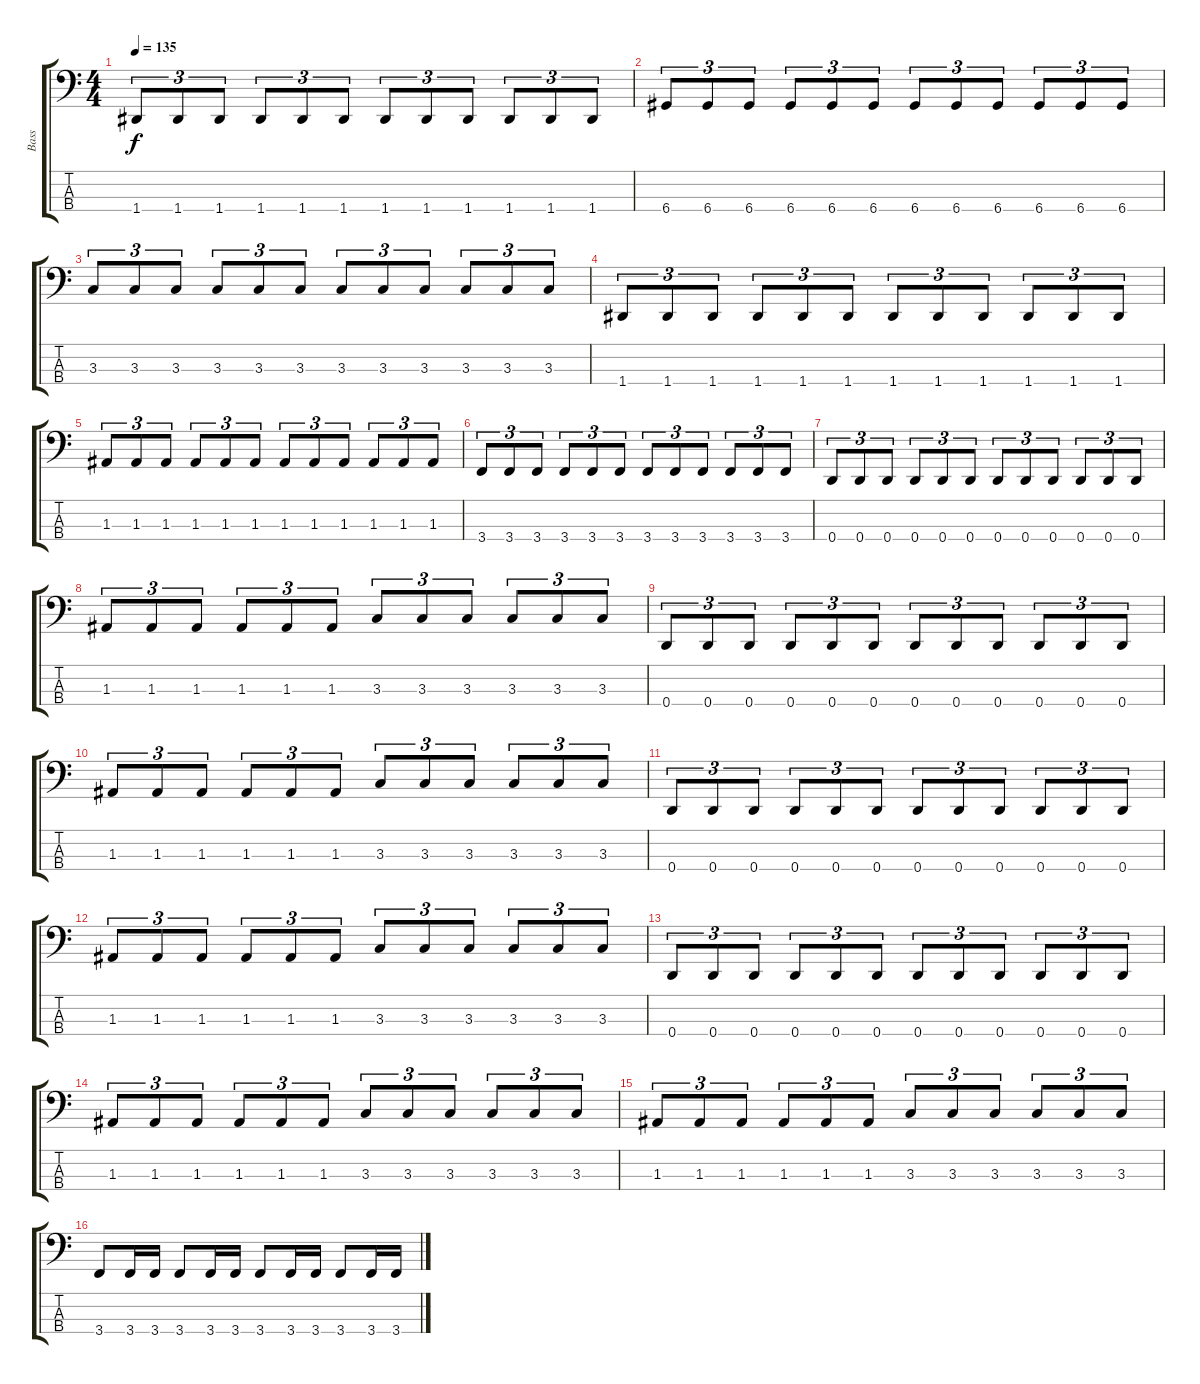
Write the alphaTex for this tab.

\track ("Bass" "Bass") {instrument electricbasspick}
\staff {score tabs}
\tuning (G2 D2 A1 D1) {hide}
\ts (4 4)
\tempo 135
\clef f4
\ks c
1.4.8{tu (3 2) dy f} 1.4.8{tu (3 2)} 1.4.8{tu (3 2)} 1.4.8{tu (3 2)} 1.4.8{tu (3 2)} 1.4.8{tu (3 2)} 1.4.8{tu (3 2)} 1.4.8{tu (3 2)} 1.4.8{tu (3 2)} 1.4.8{tu (3 2)} 1.4.8{tu (3 2)} 1.4.8{tu (3 2)} |
6.4.8{tu (3 2)} 6.4.8{tu (3 2)} 6.4.8{tu (3 2)} 6.4.8{tu (3 2)} 6.4.8{tu (3 2)} 6.4.8{tu (3 2)} 6.4.8{tu (3 2)} 6.4.8{tu (3 2)} 6.4.8{tu (3 2)} 6.4.8{tu (3 2)} 6.4.8{tu (3 2)} 6.4.8{tu (3 2)} |
3.3.8{tu (3 2)} 3.3.8{tu (3 2)} 3.3.8{tu (3 2)} 3.3.8{tu (3 2)} 3.3.8{tu (3 2)} 3.3.8{tu (3 2)} 3.3.8{tu (3 2)} 3.3.8{tu (3 2)} 3.3.8{tu (3 2)} 3.3.8{tu (3 2)} 3.3.8{tu (3 2)} 3.3.8{tu (3 2)} |
1.4.8{tu (3 2)} 1.4.8{tu (3 2)} 1.4.8{tu (3 2)} 1.4.8{tu (3 2)} 1.4.8{tu (3 2)} 1.4.8{tu (3 2)} 1.4.8{tu (3 2)} 1.4.8{tu (3 2)} 1.4.8{tu (3 2)} 1.4.8{tu (3 2)} 1.4.8{tu (3 2)} 1.4.8{tu (3 2)} |
1.3.8{tu (3 2)} 1.3.8{tu (3 2)} 1.3.8{tu (3 2)} 1.3.8{tu (3 2)} 1.3.8{tu (3 2)} 1.3.8{tu (3 2)} 1.3.8{tu (3 2)} 1.3.8{tu (3 2)} 1.3.8{tu (3 2)} 1.3.8{tu (3 2)} 1.3.8{tu (3 2)} 1.3.8{tu (3 2)} |
3.4.8{tu (3 2)} 3.4.8{tu (3 2)} 3.4.8{tu (3 2)} 3.4.8{tu (3 2)} 3.4.8{tu (3 2)} 3.4.8{tu (3 2)} 3.4.8{tu (3 2)} 3.4.8{tu (3 2)} 3.4.8{tu (3 2)} 3.4.8{tu (3 2)} 3.4.8{tu (3 2)} 3.4.8{tu (3 2)} |
0.4.8{tu (3 2)} 0.4.8{tu (3 2)} 0.4.8{tu (3 2)} 0.4.8{tu (3 2)} 0.4.8{tu (3 2)} 0.4.8{tu (3 2)} 0.4.8{tu (3 2)} 0.4.8{tu (3 2)} 0.4.8{tu (3 2)} 0.4.8{tu (3 2)} 0.4.8{tu (3 2)} 0.4.8{tu (3 2)} |
1.3.8{tu (3 2)} 1.3.8{tu (3 2)} 1.3.8{tu (3 2)} 1.3.8{tu (3 2)} 1.3.8{tu (3 2)} 1.3.8{tu (3 2)} 3.3.8{tu (3 2)} 3.3.8{tu (3 2)} 3.3.8{tu (3 2)} 3.3.8{tu (3 2)} 3.3.8{tu (3 2)} 3.3.8{tu (3 2)} |
0.4.8{tu (3 2)} 0.4.8{tu (3 2)} 0.4.8{tu (3 2)} 0.4.8{tu (3 2)} 0.4.8{tu (3 2)} 0.4.8{tu (3 2)} 0.4.8{tu (3 2)} 0.4.8{tu (3 2)} 0.4.8{tu (3 2)} 0.4.8{tu (3 2)} 0.4.8{tu (3 2)} 0.4.8{tu (3 2)} |
1.3.8{tu (3 2)} 1.3.8{tu (3 2)} 1.3.8{tu (3 2)} 1.3.8{tu (3 2)} 1.3.8{tu (3 2)} 1.3.8{tu (3 2)} 3.3.8{tu (3 2)} 3.3.8{tu (3 2)} 3.3.8{tu (3 2)} 3.3.8{tu (3 2)} 3.3.8{tu (3 2)} 3.3.8{tu (3 2)} |
0.4.8{tu (3 2)} 0.4.8{tu (3 2)} 0.4.8{tu (3 2)} 0.4.8{tu (3 2)} 0.4.8{tu (3 2)} 0.4.8{tu (3 2)} 0.4.8{tu (3 2)} 0.4.8{tu (3 2)} 0.4.8{tu (3 2)} 0.4.8{tu (3 2)} 0.4.8{tu (3 2)} 0.4.8{tu (3 2)} |
1.3.8{tu (3 2)} 1.3.8{tu (3 2)} 1.3.8{tu (3 2)} 1.3.8{tu (3 2)} 1.3.8{tu (3 2)} 1.3.8{tu (3 2)} 3.3.8{tu (3 2)} 3.3.8{tu (3 2)} 3.3.8{tu (3 2)} 3.3.8{tu (3 2)} 3.3.8{tu (3 2)} 3.3.8{tu (3 2)} |
0.4.8{tu (3 2)} 0.4.8{tu (3 2)} 0.4.8{tu (3 2)} 0.4.8{tu (3 2)} 0.4.8{tu (3 2)} 0.4.8{tu (3 2)} 0.4.8{tu (3 2)} 0.4.8{tu (3 2)} 0.4.8{tu (3 2)} 0.4.8{tu (3 2)} 0.4.8{tu (3 2)} 0.4.8{tu (3 2)} |
1.3.8{tu (3 2)} 1.3.8{tu (3 2)} 1.3.8{tu (3 2)} 1.3.8{tu (3 2)} 1.3.8{tu (3 2)} 1.3.8{tu (3 2)} 3.3.8{tu (3 2)} 3.3.8{tu (3 2)} 3.3.8{tu (3 2)} 3.3.8{tu (3 2)} 3.3.8{tu (3 2)} 3.3.8{tu (3 2)} |
1.3.8{tu (3 2)} 1.3.8{tu (3 2)} 1.3.8{tu (3 2)} 1.3.8{tu (3 2)} 1.3.8{tu (3 2)} 1.3.8{tu (3 2)} 3.3.8{tu (3 2)} 3.3.8{tu (3 2)} 3.3.8{tu (3 2)} 3.3.8{tu (3 2)} 3.3.8{tu (3 2)} 3.3.8{tu (3 2)} |
3.4.8 3.4.16 3.4.16 3.4.8 3.4.16 3.4.16 3.4.8 3.4.16 3.4.16 3.4.8 3.4.16 3.4.16
